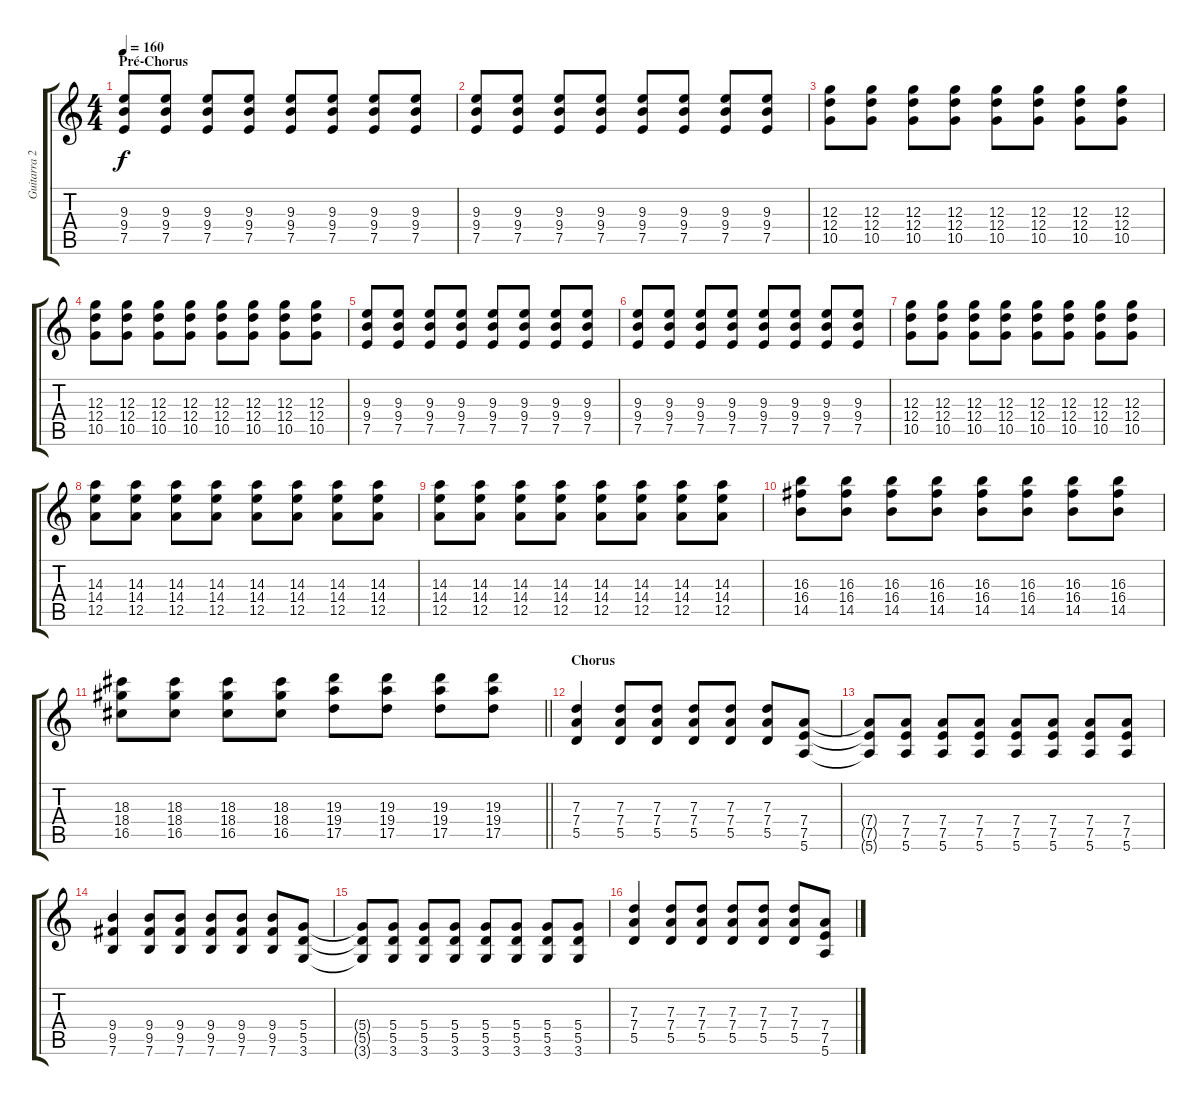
\track ("Guitarra 2 - Erik" "Guitarra 2") {instrument distortionguitar}
\staff {score tabs}
\tuning (E4 B3 G3 D3 A2 E2) {hide}
\ts (4 4)
\section ("" "Pré-Chorus")
\tempo 160
\clef g2
\ks c
(9.3 9.4 7.5).8{dy f} (9.3 9.4 7.5).8 (9.3 9.4 7.5).8 (9.3 9.4 7.5).8 (9.3 9.4 7.5).8 (9.3 9.4 7.5).8 (9.3 9.4 7.5).8 (9.3 9.4 7.5).8 |
(9.3 9.4 7.5).8 (9.3 9.4 7.5).8 (9.3 9.4 7.5).8 (9.3 9.4 7.5).8 (9.3 9.4 7.5).8 (9.3 9.4 7.5).8 (9.3 9.4 7.5).8 (9.3 9.4 7.5).8 |
(12.3 12.4 10.5).8 (12.3 12.4 10.5).8 (12.3 12.4 10.5).8 (12.3 12.4 10.5).8 (12.3 12.4 10.5).8 (12.3 12.4 10.5).8 (12.3 12.4 10.5).8 (12.3 12.4 10.5).8 |
(12.3 12.4 10.5).8 (12.3 12.4 10.5).8 (12.3 12.4 10.5).8 (12.3 12.4 10.5).8 (12.3 12.4 10.5).8 (12.3 12.4 10.5).8 (12.3 12.4 10.5).8 (12.3 12.4 10.5).8 |
(9.3 9.4 7.5).8 (9.3 9.4 7.5).8 (9.3 9.4 7.5).8 (9.3 9.4 7.5).8 (9.3 9.4 7.5).8 (9.3 9.4 7.5).8 (9.3 9.4 7.5).8 (9.3 9.4 7.5).8 |
(9.3 9.4 7.5).8 (9.3 9.4 7.5).8 (9.3 9.4 7.5).8 (9.3 9.4 7.5).8 (9.3 9.4 7.5).8 (9.3 9.4 7.5).8 (9.3 9.4 7.5).8 (9.3 9.4 7.5).8 |
(12.3 12.4 10.5).8 (12.3 12.4 10.5).8 (12.3 12.4 10.5).8 (12.3 12.4 10.5).8 (12.3 12.4 10.5).8 (12.3 12.4 10.5).8 (12.3 12.4 10.5).8 (12.3 12.4 10.5).8 |
(14.3 14.4 12.5).8 (14.3 14.4 12.5).8 (14.3 14.4 12.5).8 (14.3 14.4 12.5).8 (14.3 14.4 12.5).8 (14.3 14.4 12.5).8 (14.3 14.4 12.5).8 (14.3 14.4 12.5).8 |
(14.3 14.4 12.5).8 (14.3 14.4 12.5).8 (14.3 14.4 12.5).8 (14.3 14.4 12.5).8 (14.3 14.4 12.5).8 (14.3 14.4 12.5).8 (14.3 14.4 12.5).8 (14.3 14.4 12.5).8 |
(16.3 16.4 14.5).8 (16.3 16.4 14.5).8 (16.3 16.4 14.5).8 (16.3 16.4 14.5).8 (16.3 16.4 14.5).8 (16.3 16.4 14.5).8 (16.3 16.4 14.5).8 (16.3 16.4 14.5).8 |
\barLineRight lightlight
(18.3 18.4 16.5).8 (18.3 18.4 16.5).8 (18.3 18.4 16.5).8 (18.3 18.4 16.5).8 (19.3 19.4 17.5).8 (19.3 19.4 17.5).8 (19.3 19.4 17.5).8 (19.3 19.4 17.5).8 |
\section ("" "Chorus")
(7.3 7.4 5.5).4 (7.3 7.4 5.5).8 (7.3 7.4 5.5).8 (7.3 7.4 5.5).8 (7.3 7.4 5.5).8 (7.3 7.4 5.5).8 (7.4 7.5 5.6).8 |
(7.4{t} 7.5{t} 5.6{t}).8 (7.4 7.5 5.6).8 (7.4 7.5 5.6).8 (7.4 7.5 5.6).8 (7.4 7.5 5.6).8 (7.4 7.5 5.6).8 (7.4 7.5 5.6).8 (7.4 7.5 5.6).8 |
(9.4 9.5 7.6).4 (9.4 9.5 7.6).8 (9.4 9.5 7.6).8 (9.4 9.5 7.6).8 (9.4 9.5 7.6).8 (9.4 9.5 7.6).8 (5.4 5.5 3.6).8 |
(5.4{t} 5.5{t} 3.6{t}).8 (5.4 5.5 3.6).8 (5.4 5.5 3.6).8 (5.4 5.5 3.6).8 (5.4 5.5 3.6).8 (5.4 5.5 3.6).8 (5.4 5.5 3.6).8 (5.4 5.5 3.6).8 |
(7.3 7.4 5.5).4 (7.3 7.4 5.5).8 (7.3 7.4 5.5).8 (7.3 7.4 5.5).8 (7.3 7.4 5.5).8 (7.3 7.4 5.5).8 (7.4 7.5 5.6).8
